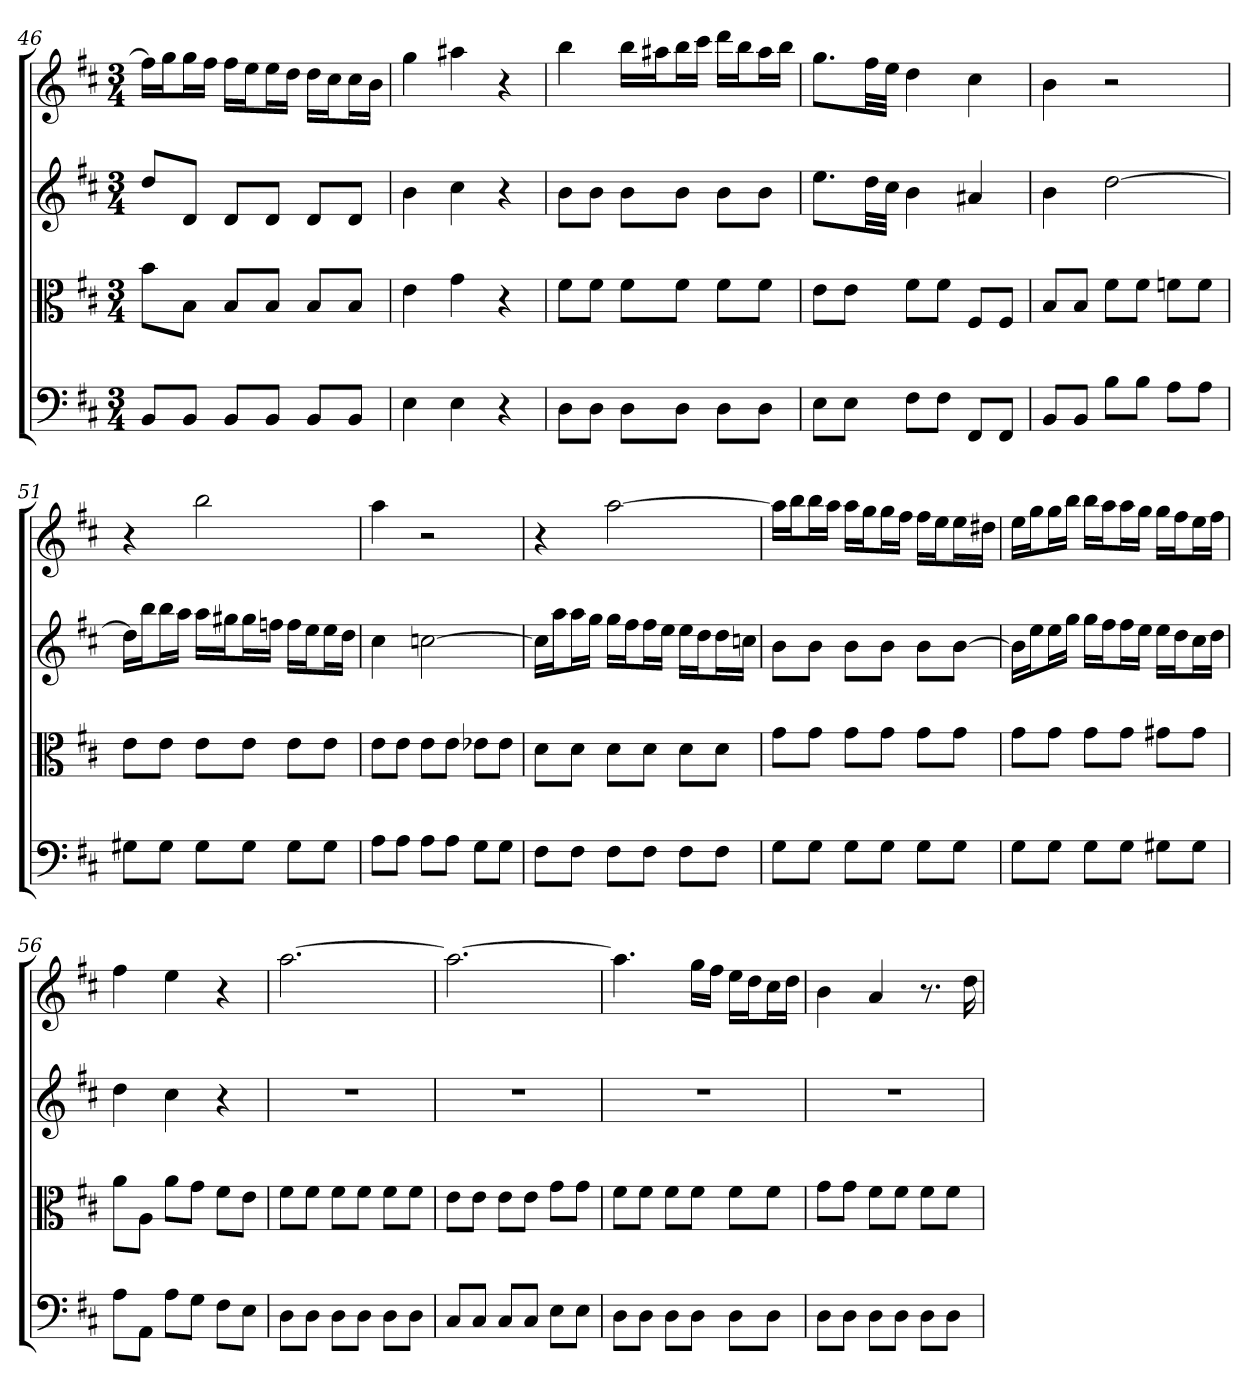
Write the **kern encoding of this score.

**kern	**kern	**kern	**kern
*part4	*part3	*part2	*part1
*staff4	*staff3	*staff2	*staff1
*clefF4	*clefC3	*clefG2	*clefG2
*k[f#c#]	*k[f#c#]	*k[f#c#]	*k[f#c#]
*D:	*D:	*D:	*D:
*M3/4	*M3/4	*M3/4	*M3/4
=46	=46	=46	=46
8BB/L	8b\L	8dd/L	16ff#\LL]
.	.	.	16gg\J
8BB/J	8B\J	8d/J	16gg\L
.	.	.	16ff#\JJ
8BB/L	8B/L	8d/L	16ff#\LL
.	.	.	16ee\J
8BB/J	8B/J	8d/J	16ee\L
.	.	.	16dd\JJ
8BB/L	8B/L	8d/L	16dd\LL
.	.	.	16cc#\J
8BB/J	8B/J	8d/J	16cc#\L
.	.	.	16b\JJ
=47	=47	=47	=47
4E	4e	4b	4gg
4E	4g	4cc#	4aa#X
4r	4r	4r	4r
=48	=48	=48	=48
8D\L	8f#\L	8b\L	4bb
8D\J	8f#\J	8b\J	.
8D\L	8f#\L	8b\L	16bb\LL
.	.	.	16aa#X\J
8D\J	8f#\J	8b\J	16bb\L
.	.	.	16ccc#\JJ
8D\L	8f#\L	8b\L	16ddd\LL
.	.	.	16bb\J
8D\J	8f#\J	8b\J	16aa#\L
.	.	.	16bb\JJ
=49	=49	=49	=49
8E\L	8e\L	8.ee\L	8.gg\L
8E\J	8e\J	.	.
.	.	32dd\LL	32ff#\LL
.	.	32cc#\JJJ	32ee\JJJ
8F#\L	8f#\L	4b	4dd
8F#\J	8f#\J	.	.
8FF#/L	8F#/L	4a#X	4cc#
8FF#/J	8F#/J	.	.
=50	=50	=50	=50
8BB/L	8B/L	4b	4b
8BB/J	8B/J	.	.
8B\L	8f#\L	[2dd	2r
8B\J	8f#\J	.	.
8A\L	8fn\L	.	.
8A\J	8f\J	.	.
=51	=51	=51	=51
8G#X\L	8e\L	16dd\LL]	4r
.	.	16bb\J	.
8G#\J	8e\J	16bb\L	.
.	.	16aa\JJ	.
8G#\L	8e\L	16aa\LL	2bb
.	.	16gg#X\J	.
8G#\J	8e\J	16gg#\L	.
.	.	16ffn\JJ	.
8G#\L	8e\L	16ff\LL	.
.	.	16ee\J	.
8G#\J	8e\J	16ee\L	.
.	.	16dd\JJ	.
=52	=52	=52	=52
8A\L	8e\L	4cc#	4aa
8A\J	8e\J	.	.
8A\L	8e\L	[2ccn	2r
8A\J	8e\J	.	.
8G\L	8e-X\L	.	.
8G\J	8e-\J	.	.
=53	=53	=53	=53
8F#\L	8d\L	16cc\LL]	4r
.	.	16aa\J	.
8F#\J	8d\J	16aa\L	.
.	.	16gg\JJ	.
8F#\L	8d\L	16gg\LL	[2aa
.	.	16ff#\J	.
8F#\J	8d\J	16ff#\L	.
.	.	16ee\JJ	.
8F#\L	8d\L	16ee\LL	.
.	.	16dd\J	.
8F#\J	8d\J	16dd\L	.
.	.	16ccn\JJ	.
=54	=54	=54	=54
8G\L	8g\L	8b\L	16aa\LL]
.	.	.	16bb\J
8G\J	8g\J	8b\J	16bb\L
.	.	.	16aa\JJ
8G\L	8g\L	8b\L	16aa\LL
.	.	.	16gg\J
8G\J	8g\J	8b\J	16gg\L
.	.	.	16ff#\JJ
8G\L	8g\L	8b\L	16ff#\LL
.	.	.	16ee\J
8G\J	8g\J	[8b\J	16ee\L
.	.	.	16dd#X\JJ
=55	=55	=55	=55
8G\L	8g\L	16b\LL]	16ee\LL
.	.	16ee\J	16gg\J
8G\J	8g\J	16ee\L	16gg\L
.	.	16gg\JJ	16bb\JJ
8G\L	8g\L	16gg\LL	16bb\LL
.	.	16ff#\J	16aa\J
8G\J	8g\J	16ff#\L	16aa\L
.	.	16ee\JJ	16gg\JJ
8G#X\L	8g#X\L	16ee\LL	16gg\LL
.	.	16dd\J	16ff#\J
8G#\J	8g#\J	16cc#\L	16ee\L
.	.	16dd\JJ	16ff#\JJ
=56	=56	=56	=56
8A\L	8a\L	4dd	4ff#
8AA\J	8A\J	.	.
8A\L	8a\L	4cc#	4ee
8G\J	8g\J	.	.
8F#\L	8f#\L	4r	4r
8E\J	8e\J	.	.
=57	=57	=57	=57
8D\L	8f#\L	2.r	[2.aa
8D\J	8f#\J	.	.
8D\L	8f#\L	.	.
8D\J	8f#\J	.	.
8D\L	8f#\L	.	.
8D\J	8f#\J	.	.
=58	=58	=58	=58
8C#/L	8e\L	2.r	2.aa_
8C#/J	8e\J	.	.
8C#/L	8e\L	.	.
8C#/J	8e\J	.	.
8E\L	8g\L	.	.
8E\J	8g\J	.	.
=59	=59	=59	=59
8D\L	8f#\L	2.r	4.aa]
8D\J	8f#\J	.	.
8D\L	8f#\L	.	.
8D\J	8f#\J	.	16gg\LL
.	.	.	16ff#\JJ
8D\L	8f#\L	.	16ee\LL
.	.	.	16dd\J
8D\J	8f#\J	.	16cc#\L
.	.	.	16dd\JJ
=60	=60	=60	=60
8D\L	8g\L	2.r	4b
8D\J	8g\J	.	.
8D\L	8f#\L	.	4a
8D\J	8f#\J	.	.
8D\L	8f#\L	.	8.r
8D\J	8f#\J	.	.
.	.	.	16dd
=	=	=	=
*-	*-	*-	*-
